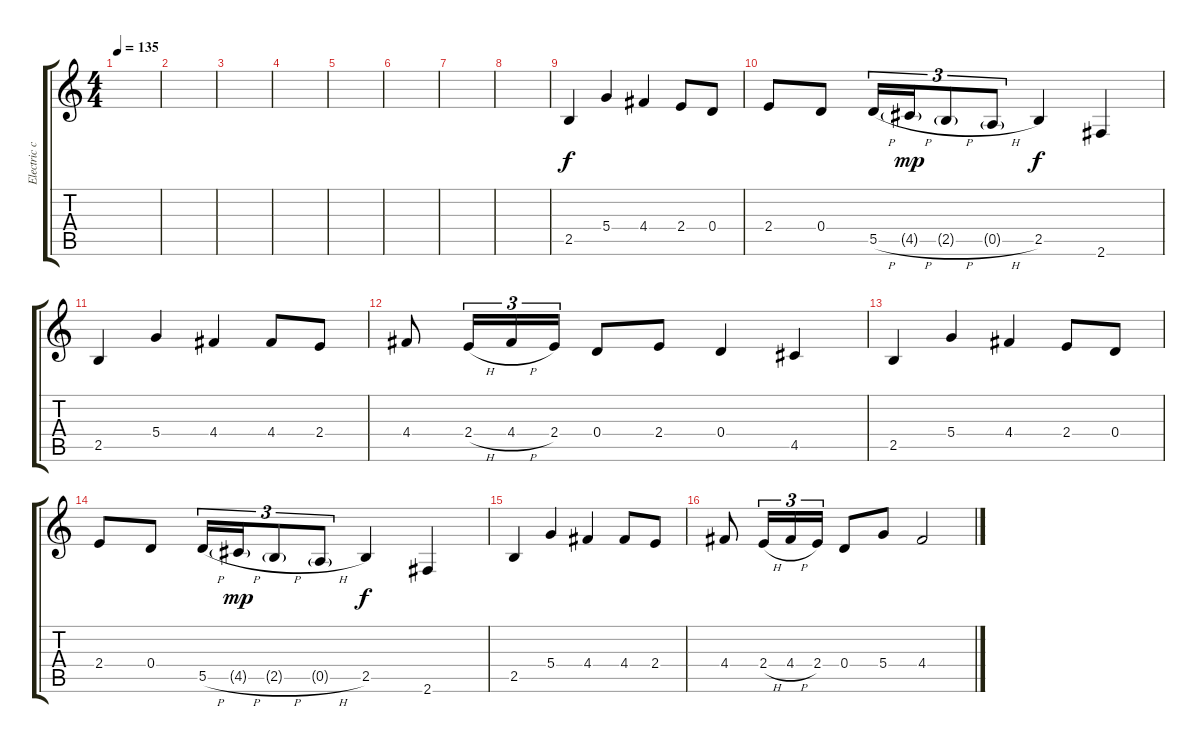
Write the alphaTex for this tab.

\track ("Electric clean guitar (small solo)" "Electric c") {instrument electricguitarclean}
\staff {score tabs}
\tuning (E4 B3 G3 D3 A2 E2) {hide}
\ts (4 4)
\tempo 135
\clef g2
\ks c
|
|
|
|
|
|
|
|
2.5.4 5.4.4 4.4.4 2.4.8 0.4.8 |
2.4.8 0.4.8 5.5{h}.16{tu (3 2)} 4.5{h g}.16{tu (3 2) dy mp} 2.5{h g}.8{tu (3 2)} 0.5{h g}.8{tu (3 2)} 2.5.4{dy f} 2.6.4 |
2.5.4 5.4.4 4.4.4 4.4.8 2.4.8 |
4.4.8 2.4{h}.16{tu (3 2)} 4.4{h}.16{tu (3 2)} 2.4.16{tu (3 2)} 0.4.8 2.4.8 0.4.4 4.5.4 |
2.5.4 5.4.4 4.4.4 2.4.8 0.4.8 |
2.4.8 0.4.8 5.5{h}.16{tu (3 2)} 4.5{h g}.16{tu (3 2) dy mp} 2.5{h g}.8{tu (3 2)} 0.5{h g}.8{tu (3 2)} 2.5.4{dy f} 2.6.4 |
2.5.4 5.4.4 4.4.4 4.4.8 2.4.8 |
4.4.8 2.4{h}.16{tu (3 2)} 4.4{h}.16{tu (3 2)} 2.4.16{tu (3 2)} 0.4.8 5.4.8 4.4.2
